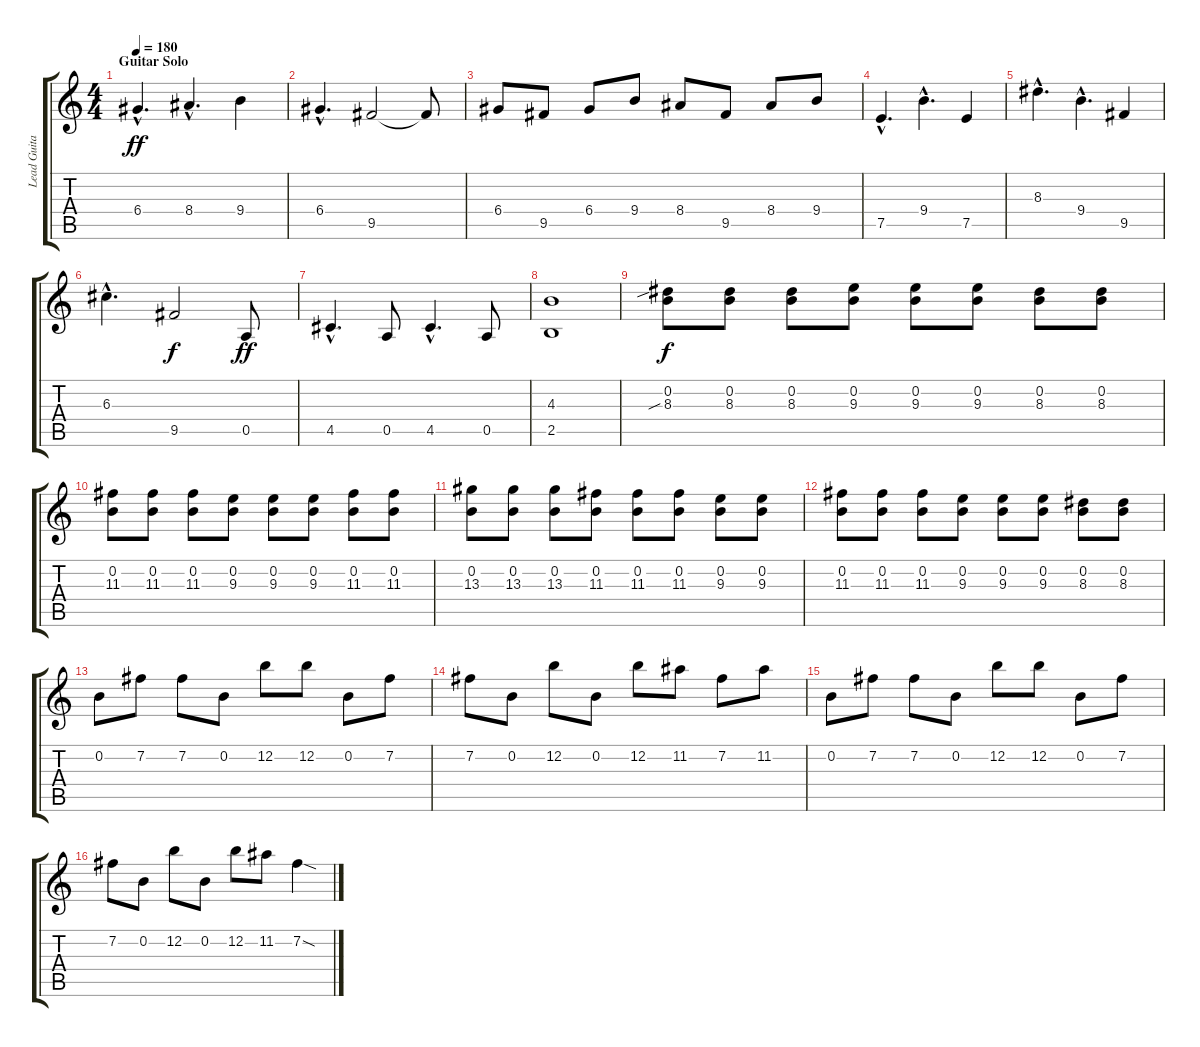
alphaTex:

\track ("Lead Guitar" "Lead Guita") {instrument distortionguitar}
\staff {score tabs}
\tuning (E4 B3 G3 D3 A2 E2) {hide}
\ts (4 4)
\section ("" "Guitar Solo")
\tempo 180
\clef g2
\ks c
6.4{hac}.4{d dy ff volume 14 balance 8} 8.4{hac}.4{d} 9.4.4 |
6.4{hac}.4{d} 9.5.2 9.5{t}.8 |
6.4.8 9.5.8 6.4.8 9.4.8 8.4.8 9.5.8 8.4.8 9.4.8 |
7.5{hac}.4{d} 9.4{hac}.4{d} 7.5.4 |
8.3{hac}.4{d} 9.4{hac}.4{d} 9.5.4 |
6.3{hac}.4{d} 9.5.2{dy f} 0.5.8{dy ff} |
4.5{hac}.4{d} 0.5.8 4.5{hac}.4{d} 0.5.8 |
(4.3 2.5).1 |
(0.2 8.3{sib}).8{dy f} (0.2 8.3).8 (0.2 8.3).8 (0.2 9.3).8 (0.2 9.3).8 (0.2 9.3).8 (0.2 8.3).8 (0.2 8.3).8 |
(0.2 11.3).8 (0.2 11.3).8 (0.2 11.3).8 (0.2 9.3).8 (0.2 9.3).8 (0.2 9.3).8 (0.2 11.3).8 (0.2 11.3).8 |
(0.2 13.3).8 (0.2 13.3).8 (0.2 13.3).8 (0.2 11.3).8 (0.2 11.3).8 (0.2 11.3).8 (0.2 9.3).8 (0.2 9.3).8 |
(0.2 11.3).8 (0.2 11.3).8 (0.2 11.3).8 (0.2 9.3).8 (0.2 9.3).8 (0.2 9.3).8 (0.2 8.3).8 (0.2 8.3).8 |
0.2.8 7.2.8 7.2.8 0.2.8 12.2.8 12.2.8 0.2.8 7.2.8 |
7.2.8 0.2.8 12.2.8 0.2.8 12.2.8 11.2.8 7.2.8 11.2.8 |
0.2.8 7.2.8 7.2.8 0.2.8 12.2.8 12.2.8 0.2.8 7.2.8 |
7.2.8 0.2.8 12.2.8 0.2.8 12.2.8 11.2.8 7.2{sod}.4
